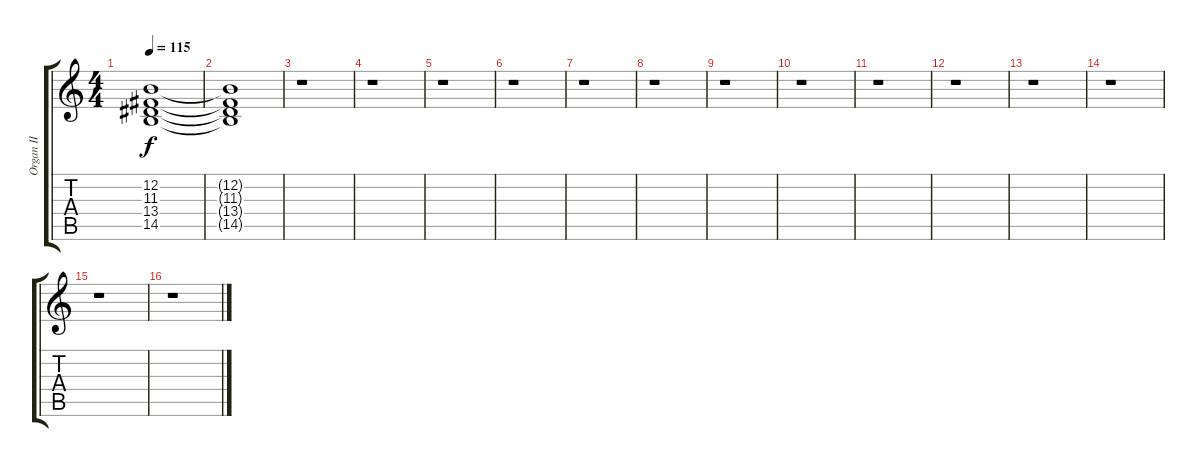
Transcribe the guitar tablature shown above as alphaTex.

\track ("Organ II" "Organ II") {instrument rockorgan}
\staff {score tabs}
\tuning (E4 B3 G3 D3 A2 E2) {hide}
\ts (4 4)
\tempo 115
\clef g2
\ks c
(12.2{t} 11.3{t} 13.4{t} 14.5{t}).1{dy f} |
(12.2{t} 11.3{t} 13.4{t} 14.5{t}).1 |
r.1 |
r.1 |
r.1 |
r.1 |
r.1 |
r.1 |
r.1 |
r.1 |
r.1 |
r.1 |
r.1 |
r.1 |
r.1 |
r.1
